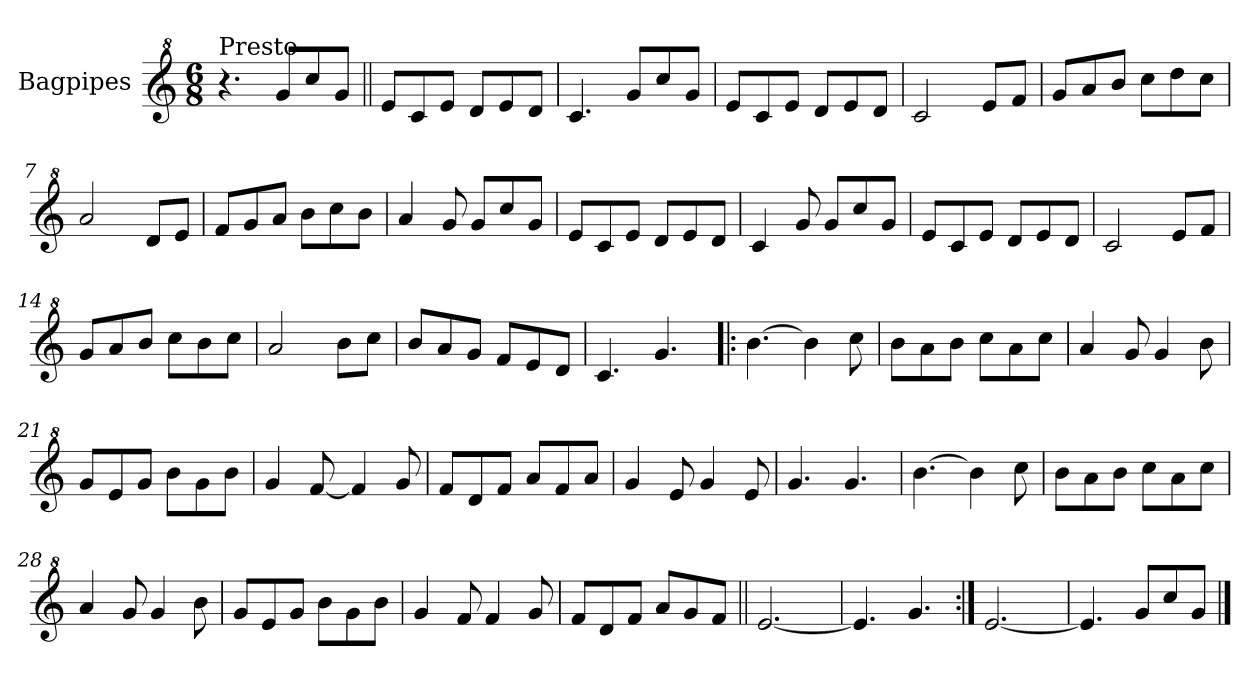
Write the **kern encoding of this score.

**kern
*part1
*staff1
*I"Bagpipes
*I'Bag
*clefG^2
*k[]
*C:
*M6/8
=1
!LO:TX:a:t=Presto
4.r
8gg/L
8ccc/
8gg/J
=2||
8ee/L
8cc/
8ee/J
8dd/L
8ee/
8dd/J
=3
4.cc/
8gg/L
8ccc/
8gg/J
=4
8ee/L
8cc/
8ee/J
8dd/L
8ee/
8dd/J
=5
2cc/
8ee/L
8ff/J
=6
8gg/L
8aa/
8bb/J
8ccc\L
8ddd\
8ccc\J
=7
2aa/
8dd/L
8ee/J
=8
8ff/L
8gg/
8aa/J
8bb\L
8ccc\
8bb\J
!!LO:LB:g=z
=9
4aa/
8gg/
8gg/L
8ccc/
8gg/J
=10
8ee/L
8cc/
8ee/J
8dd/L
8ee/
8dd/J
=11
4cc/
8gg/
8gg/L
8ccc/
8gg/J
=12
8ee/L
8cc/
8ee/J
8dd/L
8ee/
8dd/J
=13
2cc/
8ee/L
8ff/J
=14
8gg/L
8aa/
8bb/J
8ccc\L
8bb\
8ccc\J
=15
2aa/
8bb\L
8ccc\J
=16
8bb/L
8aa/
8gg/J
8ff/L
8ee/
8dd/J
!!LO:LB:g=z
=17
4.cc/
4.gg/
=18!|:
[4.bb\
4bb\]
8ccc\
=19
8bb\L
8aa\
8bb\J
8ccc\L
8aa\
8ccc\J
=20
4aa/
8gg/
4gg/
8bb\
=21
8gg/L
8ee/
8gg/J
8bb\L
8gg\
8bb\J
=22
4gg/
[8ff/
4ff/]
8gg/
=23
8ff/L
8dd/
8ff/J
8aa/L
8ff/
8aa/J
=24
4gg/
8ee/
4gg/
8ee/
=25
4.gg/
4.gg/
!!LO:LB:g=z
=26
[4.bb\
4bb\]
8ccc\
=27
8bb\L
8aa\
8bb\J
8ccc\L
8aa\
8ccc\J
=28
4aa/
8gg/
4gg/
8bb\
=29
8gg/L
8ee/
8gg/J
8bb\L
8gg\
8bb\J
=30
4gg/
8ff/
4ff/
8gg/
=31
8ff/L
8dd/
8ff/J
8aa/L
8gg/
8ff/J
=32||
[2.ee/
=33
4.ee/]
4.gg/
=34:|!
[2.ee/
=35
4.ee/]
8gg/L
8ccc/
8gg/J
==
*-
